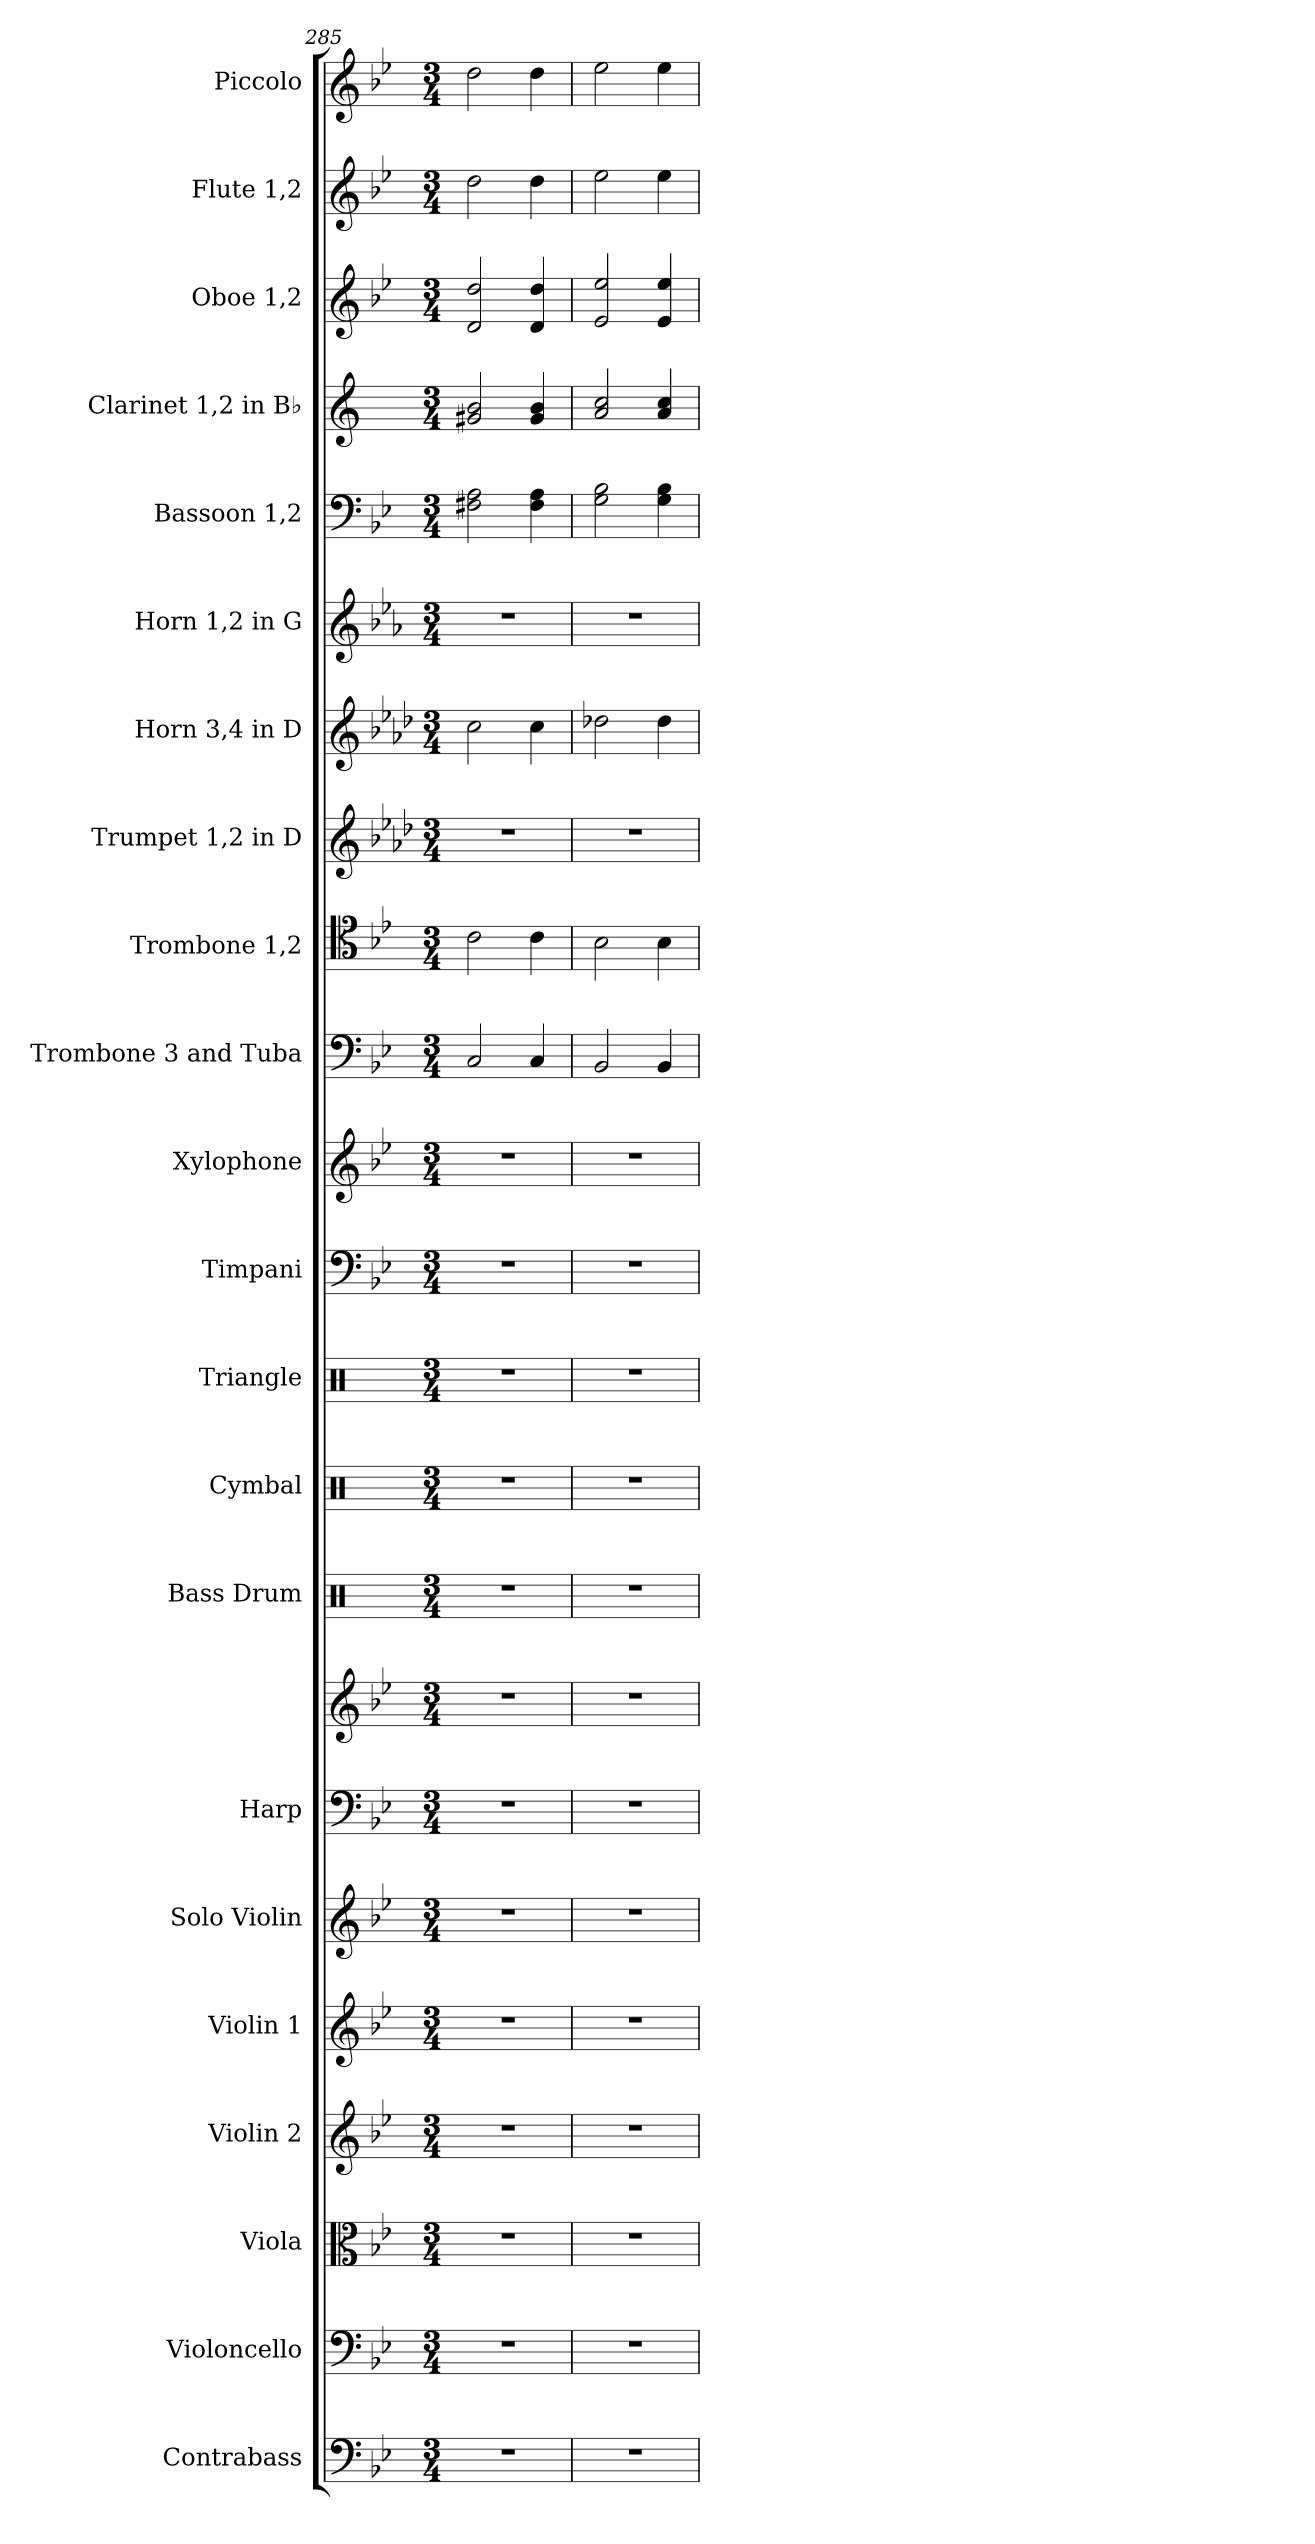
**kern	**kern	**kern	**kern	**kern	**kern	**kern	**kern	**kern	**kern	**kern	**kern	**kern	**kern	**kern	**kern	**kern	**kern	**kern	**kern	**kern	**kern	**kern
*part22	*part21	*part20	*part19	*part18	*part17	*part16	*part16	*part15	*part14	*part13	*part12	*part11	*part10	*part9	*part8	*part7	*part6	*part5	*part4	*part3	*part2	*part1
*staff23	*staff22	*staff21	*staff20	*staff19	*staff18	*staff17	*staff16	*staff15	*staff14	*staff13	*staff12	*staff11	*staff10	*staff9	*staff8	*staff7	*staff6	*staff5	*staff4	*staff3	*staff2	*staff1
*I"Contrabass	*I"Violoncello	*I"Viola	*I"Violin 2	*I"Violin 1	*I"Solo Violin	*I"Harp	*	*I"Bass Drum	*I"Cymbal	*I"Triangle	*I"Timpani	*I"Xylophone	*I"Trombone 3 and Tuba	*I"Trombone 1,2	*I"Trumpet 1,2 in D	*I"Horn 3,4 in D	*I"Horn 1,2 in G	*I"Bassoon 1,2	*I"Clarinet 1,2 in B♭	*I"Oboe 1,2	*I"Flute 1,2	*I"Piccolo
*I'Cb.	*I'Vc.	*I'Vla.	*I'Vln. 2	*I'Vln. 1	*I'Solo Vln.	*I'Hrp.	*	*I'B.D	*I'Cym.	*I'Trgl.	*I'Timp.	*I'Xyl.	*I'Tbn. 3 and Tba.	*I'Tbn. 1,2	*I'Tpt. 1,2 in D	*I'Hn. 3,4 in D	*I'Hn. 1,2 in G	*I'Bsn. 1,2	*I'Cl. 1,2 in B♭	*I'Ob. 1,2	*I'Fl. 1,2	*I'Picc.
*clefF4	*clefF4	*clefC3	*clefG2	*clefG2	*clefG2	*clefF4	*clefG2	*clefX	*clefX	*clefX	*clefF4	*clefG2	*clefF4	*clefC4	*clefG2	*clefG2	*clefG2	*clefF4	*clefG2	*clefG2	*clefG2	*clefG2
*ITrd7c12	*	*	*	*	*	*	*	*	*	*	*	*ITrd-7c-12	*	*	*ITrd-1c-2	*ITrd6c10	*ITrd3c5	*	*ITrd1c2	*	*	*ITrd-7c-12
*k[b-e-]	*k[b-e-]	*k[b-e-]	*k[b-e-]	*k[b-e-]	*k[b-e-]	*k[b-e-]	*k[b-e-]	*k[]	*k[]	*k[]	*k[b-e-]	*k[b-e-]	*k[b-e-]	*k[b-e-]	*k[b-e-]	*k[b-e-]	*k[b-e-]	*k[b-e-]	*k[b-e-]	*k[b-e-]	*k[b-e-]	*k[b-e-]
*M3/4	*M3/4	*M3/4	*M3/4	*M3/4	*M3/4	*M3/4	*M3/4	*M3/4	*M3/4	*M3/4	*M3/4	*M3/4	*M3/4	*M3/4	*M3/4	*M3/4	*M3/4	*M3/4	*M3/4	*M3/4	*M3/4	*M3/4
=285	=285	=285	=285	=285	=285	=285	=285	=285	=285	=285	=285	=285	=285	=285	=285	=285	=285	=285	=285	=285	=285	=285
2.r	2.r	2.r	2.r	2.r	2.r	2.r	2.r	2.r	2.r	2.r	2.r	2.r	2C/	2c\	2.r	2d\	2.r	2F#X\ 2A\	2f#X/ 2a/	2d/ 2dd/	2dd\	2ddd\
.	.	.	.	.	.	.	.	.	.	.	.	.	4C/	4c\	.	4d\	.	4F#\ 4A\	4f#/ 4a/	4d/ 4dd/	4dd\	4ddd\
=286	=286	=286	=286	=286	=286	=286	=286	=286	=286	=286	=286	=286	=286	=286	=286	=286	=286	=286	=286	=286	=286	=286
2.r	2.r	2.r	2.r	2.r	2.r	2.r	2.r	2.r	2.r	2.r	2.r	2.r	2BB-/	2B-\	2.r	2e-X\	2.r	2G\ 2B-\	2g/ 2b-/	2e-/ 2ee-/	2ee-\	2eee-\
.	.	.	.	.	.	.	.	.	.	.	.	.	4BB-/	4B-\	.	4e-\	.	4G\ 4B-\	4g/ 4b-/	4e-/ 4ee-/	4ee-\	4eee-\
=	=	=	=	=	=	=	=	=	=	=	=	=	=	=	=	=	=	=	=	=	=	=
*-	*-	*-	*-	*-	*-	*-	*-	*-	*-	*-	*-	*-	*-	*-	*-	*-	*-	*-	*-	*-	*-	*-
